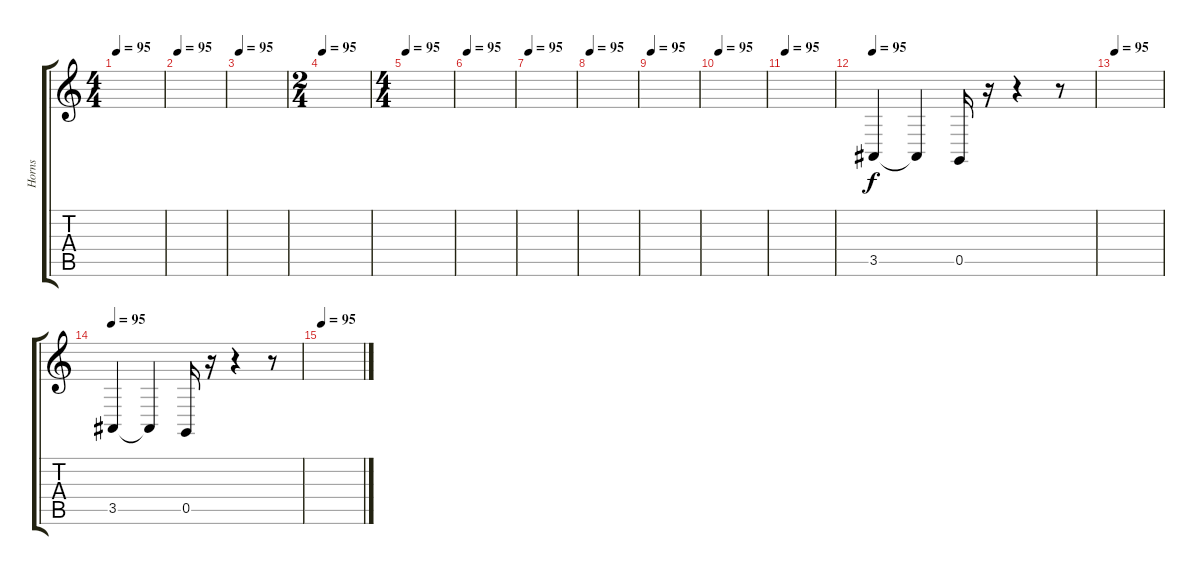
\track ("Horns" "Horns") {instrument brasssection}
\staff {score tabs}
\tuning (D4 B3 G3 C3 G2 D2) {hide}
\ts (4 4)
\tempo 95
\clef g2
\ks c
|
\tempo 95
|
\tempo 95
|
\ts (2 4)
\tempo 95
|
\ts (4 4)
\tempo 95
|
\tempo 95
|
\tempo 95
|
\tempo 95
|
\tempo 95
|
\tempo 95
|
\tempo 95
|
\tempo 95
3.5.4 3.5{t}.4 0.5.16 r.16 r.4 r.8 |
\tempo 95
|
\tempo 95
3.5.4 3.5{t}.4 0.5.16 r.16 r.4 r.8 |
\tempo 95
